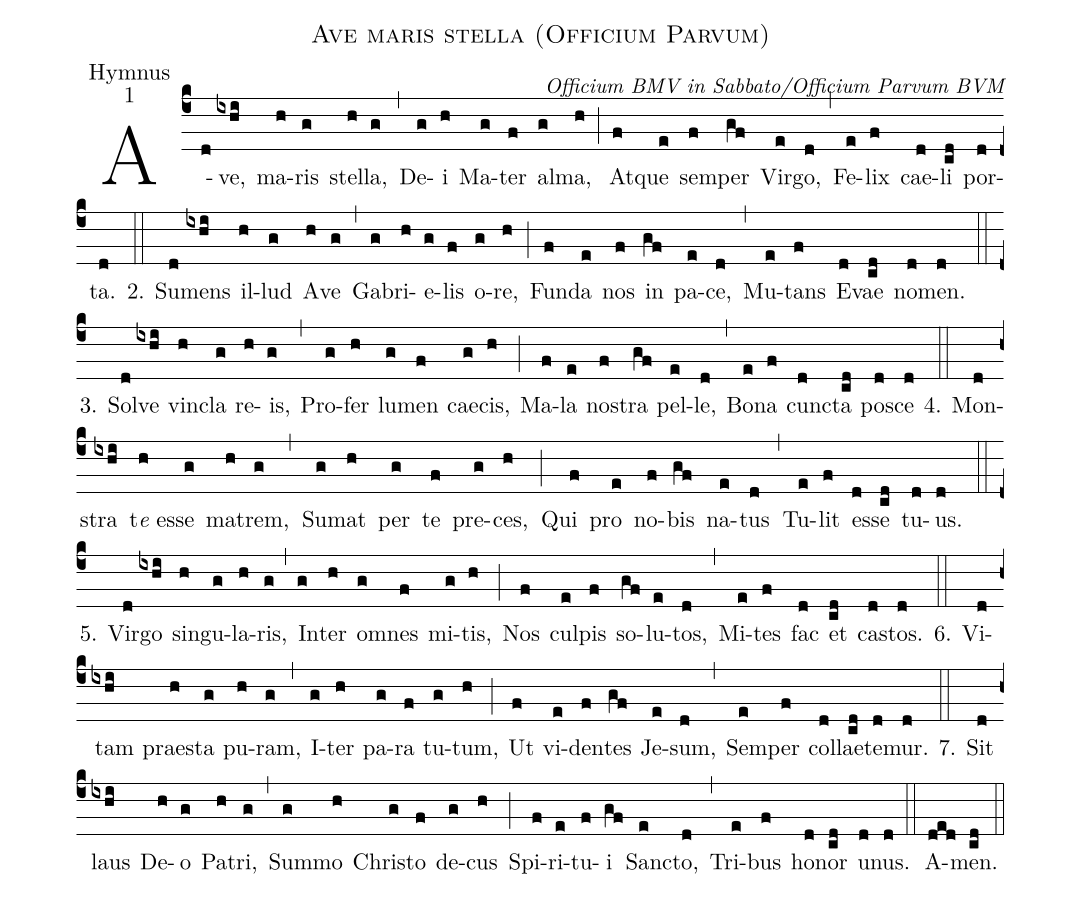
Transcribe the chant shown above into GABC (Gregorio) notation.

name:Ave maris stella (Officium Parvum);
office-part:Hymnus;
mode:1;
commentary:Officium BMV in Sabbato/Officium Parvum BVM;
%%
(c4)A(d)ve,(ixhi) ma(h)ris(g) stel(h)la,(g) (,)
De(g)i(h) Ma(g)ter(f) al(g)ma,(h) (;)
At(f)que(e) sem(f)per(gf) Vir(e)go,(d) (,)
Fe(e)lix(f) cae(d)li(cd) por(d)ta.(d) (::)
2. Su(d)mens(ixhi) il(h)lud(g) A(h)ve(g) (,)
Ga(g)bri(h)e(g)lis(f) o(g)re,(h) (;)
Fun(f)da(e) nos(f) in(gf) pa(e)ce,(d) (,)
Mu(e)tans(f) E(d)vae(cd) no(d)men.(d) (::)

3. Sol(d)ve(ixhi) vin(h)cla(g) re(h)is,(g) (,)
Pro(g)fer(h) lu(g)men(f) cae(g)cis,(h) (;)
Ma(f)la(e) no(f)stra(gf) pel(e)le,(d) (,)
Bo(e)na(f) cun(d)cta(cd) po(d)sce(d) (::)

4. Mon(d)stra(ixhi) t<i>e</i> es(h)se(g) ma(h)trem,(g) (,)
Su(g)mat(h) per(g) te(f) pre(g)ces,(h) (;)
Qui(f) pro(e) no(f)bis(gf) na(e)tus(d) (,)
Tu(e)lit(f) es(d)se(cd) tu(d)us.(d) (::)

5. Vir(d)go(ixhi) sin(h)gu(g)la(h)ris,(g) (,)
In(g)ter(h) om(g)nes(f) mi(g)tis,(h) (;)
Nos(f) cul(e)pis(f) so(gf)lu(e)tos,(d) (,)
Mi(e)tes(f) fac(d) et(cd) ca(d)stos.(d) (::)

6. Vi(d)tam(ixhi) prae(h)sta(g) pu(h)ram,(g) (,)
I(g)ter(h) pa(g)ra(f) tu(g)tum,(h) (;)
Ut(f) vi(e)den(f)tes(gf) Je(e)sum,(d) (,)
Sem(e)per(f) col(d)lae(cd)te(d)mur.(d) (::)

7. Sit(d) laus(ixhi) De(h)o(g) Pa(h)tri,(g) (,)
Sum(g)mo(h) Chri(g)sto(f) de(g)cus(h) (;)
Spi(f)ri(e)tu(f)i(gf) San(e)cto,(d) (,)
Tri(e)bus(f) ho(d)nor(cd) u(d)nus.(d) (::)
A(ded)men.(cd) (::)
